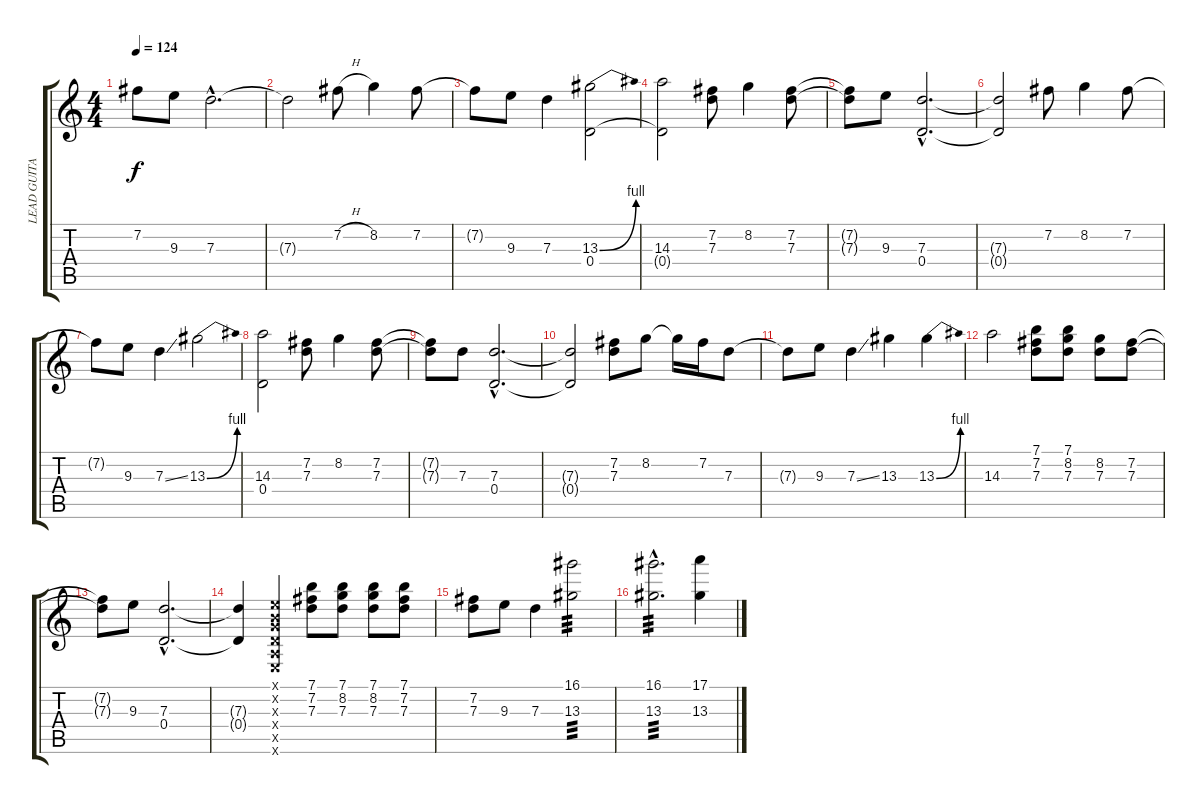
\track ("LEAD GUITAR" "LEAD GUITA") {instrument distortionguitar}
\staff {score tabs}
\tuning (E4 B3 G3 D3 A2 E2) {hide}
\ts (4 4)
\tempo 124
\clef g2
\ks c
7.2{t}.8{dy f} 9.3.8 7.3{hac}.2{d} |
7.3{t}.2 7.2{h}.8 8.2.4 7.2.8 |
7.2{t}.8 9.3.8 7.3.4 (13.3{be (bend 0 0 60 4)} 0.4).2 |
(14.3 0.4{t}).2 (7.2 7.3).8 8.2.4 (7.2 7.3).8 |
(7.2{t} 7.3{t}).8 9.3.8 (7.3{hac} 0.4{hac}).2{d} |
(7.3{t} 0.4{t}).2 7.2.8 8.2.4 7.2.8 |
7.2{t}.8 9.3.8 7.3{ss}.4 13.3{be (bend 0 0 60 4)}.2 |
(14.3 0.4).2 (7.2 7.3).8 8.2.4 (7.2 7.3).8 |
(7.2{t} 7.3{t}).8 7.3.8 (7.3{hac} 0.4{hac}).2{d} |
(7.3{t} 0.4{t}).2 (7.2 7.3).8 8.2.8 8.2{t}.16 7.2.16 7.3.8 |
7.3{t}.8 9.3.8 7.3{ss}.4 13.3.4 13.3{be (bend 0 0 60 4)}.4 |
14.3.2 (7.1 7.2 7.3).8 (7.1 8.2 7.3).8 (8.2 7.3).8 (7.2 7.3).8 |
(7.2{t} 7.3{t}).8 9.3.8 (7.3{hac} 0.4{hac}).2{d} |
(7.3{t} 0.4{t}).4 (0.1{x} 0.2{x} 0.3{x} 0.4{x} 0.5{x} 0.6{x}).4 (7.1 7.2 7.3).8 (7.1 8.2 7.3).8 (7.1 8.2 7.3).8 (7.1 7.2 7.3).8 |
(7.2 7.3).8 9.3.8 7.3.4 (16.1 13.3).2{tp 3} |
(16.1{hac} 13.3{hac}).2{d tp 3} (17.1 13.3).4
